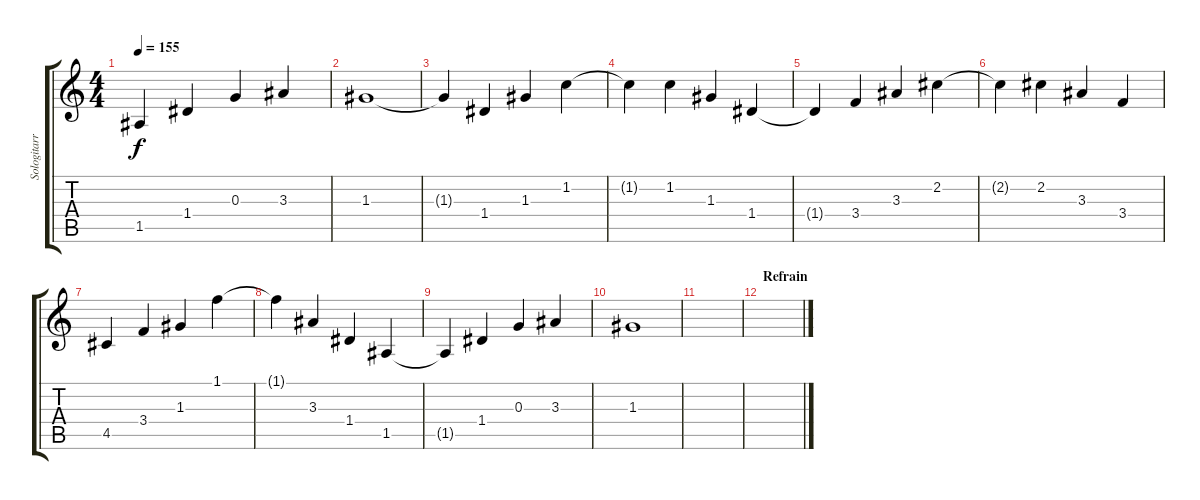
\track ("Sologitarre" "Sologitarr") {instrument electricguitarclean}
\staff {score tabs}
\tuning (E4 B3 G3 D3 A2 E2) {hide}
\ts (4 4)
\tempo 155
\clef g2
\ks c
1.5{t}.4{dy f} 1.4.4 0.3.4 3.3.4 |
1.3.1 |
1.3{t}.4 1.4.4 1.3.4 1.2.4 |
1.2{t}.4 1.2.4 1.3.4 1.4.4 |
1.4{t}.4 3.4.4 3.3.4 2.2.4 |
2.2{t}.4 2.2.4 3.3.4 3.4.4 |
4.5.4 3.4.4 1.3.4 1.1.4 |
1.1{t}.4 3.3.4 1.4.4 1.5.4 |
1.5{t}.4 1.4.4 0.3.4 3.3.4 |
1.3.1 |
|
\section ("" "Refrain")
